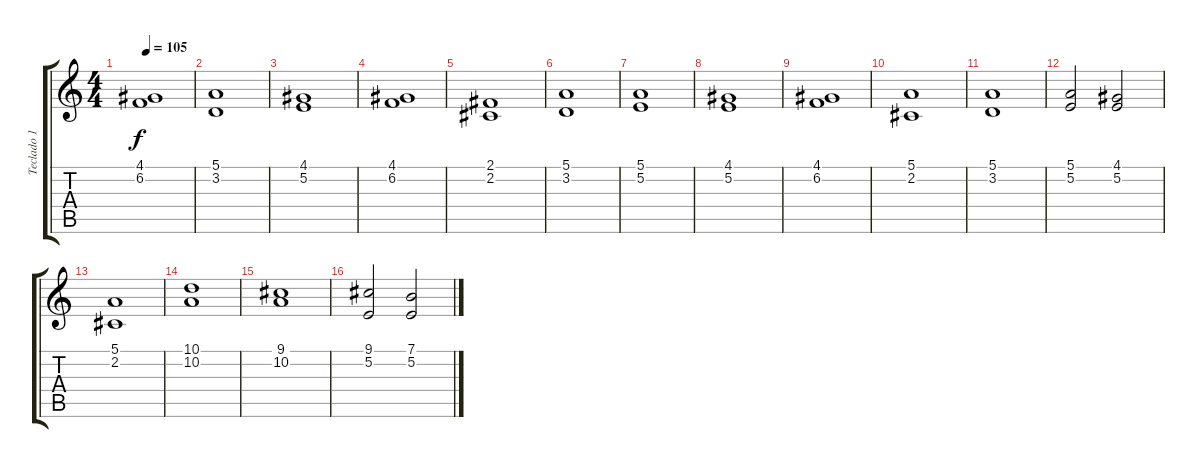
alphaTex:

\track ("Teclado 1" "Teclado 1") {instrument lead2sawtooth}
\staff {score tabs}
\tuning (E4 B3 G3 D3 A2 E2) {hide}
\ts (4 4)
\tempo 105
\clef g2
\ks c
(4.1 6.2).1{dy f} |
(5.1 3.2).1 |
(4.1 5.2).1 |
(4.1 6.2).1 |
(2.1 2.2).1 |
(5.1 3.2).1 |
(5.1 5.2).1 |
(4.1 5.2).1 |
(4.1 6.2).1 |
(5.1 2.2).1{volume 14} |
(5.1 3.2).1 |
(5.1 5.2).2 (4.1 5.2).2 |
(5.1 2.2).1 |
(10.1 10.2).1 |
(9.1 10.2).1 |
(9.1 5.2).2 (7.1 5.2).2
